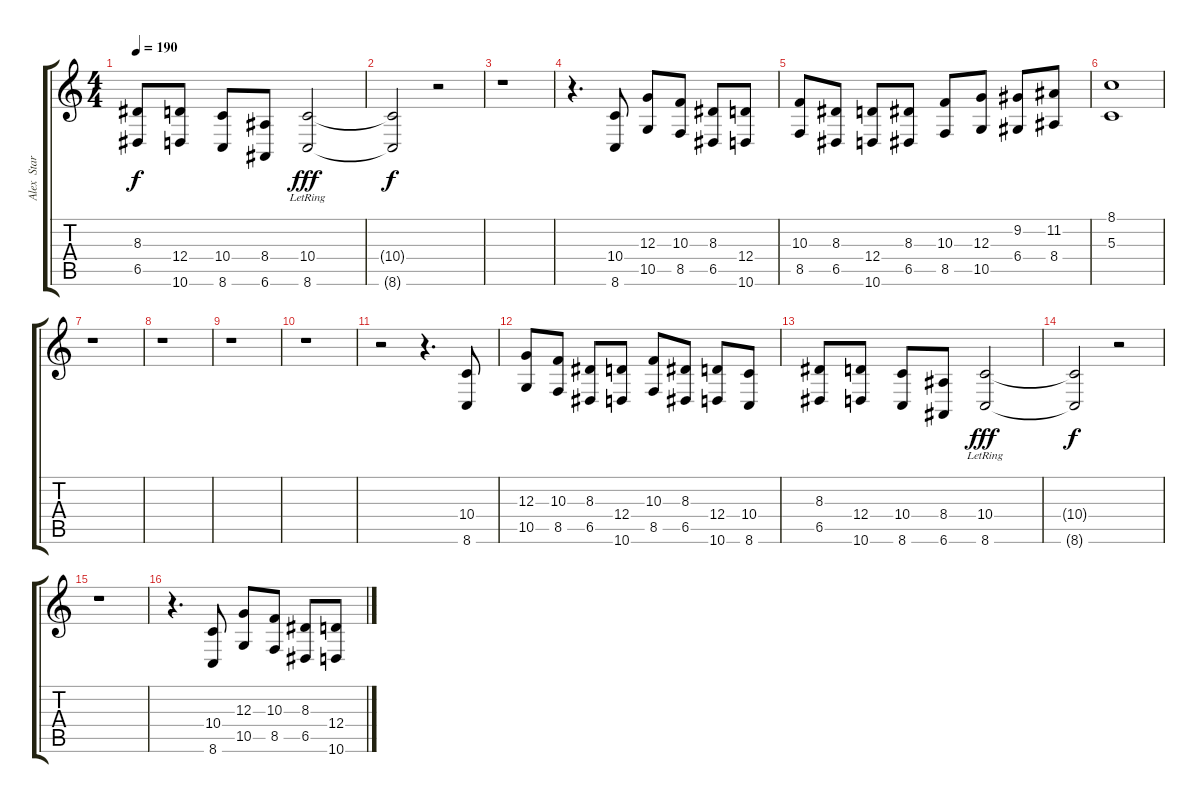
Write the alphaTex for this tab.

\track ("Alex  Staropoli 4" "Alex  Star") {instrument stringensemble1}
\staff {score tabs}
\tuning (E4 B3 G3 D3 A2 E2) {hide}
\ts (4 4)
\tempo 190
\clef g2
\ks c
(8.3 6.5).8{dy f} (12.4 10.6).8 (10.4 8.6).8 (8.4 6.6).8 (10.4{lr} 8.6{lr}).2{dy fff} |
(10.4{t} 8.6{t}).2{dy f} r.2 |
r.1 |
r.4{d} (10.4 8.6).8 (12.3 10.5).8 (10.3 8.5).8 (8.3 6.5).8 (12.4 10.6).8 |
(10.3 8.5).8 (8.3 6.5).8 (12.4 10.6).8 (8.3 6.5).8 (10.3 8.5).8 (12.3 10.5).8 (9.2 6.4).8 (11.2 8.4).8 |
(8.1 5.3).1 |
r.1 |
r.1 |
r.1 |
r.1 |
r.2 r.4{d} (10.4 8.6).8 |
(12.3 10.5).8 (10.3 8.5).8 (8.3 6.5).8 (12.4 10.6).8 (10.3 8.5).8 (8.3 6.5).8 (12.4 10.6).8 (10.4 8.6).8 |
(8.3 6.5).8 (12.4 10.6).8 (10.4 8.6).8 (8.4 6.6).8 (10.4{lr} 8.6{lr}).2{dy fff} |
(10.4{t} 8.6{t}).2{dy f} r.2 |
r.1 |
r.4{d} (10.4 8.6).8 (12.3 10.5).8 (10.3 8.5).8 (8.3 6.5).8 (12.4 10.6).8
